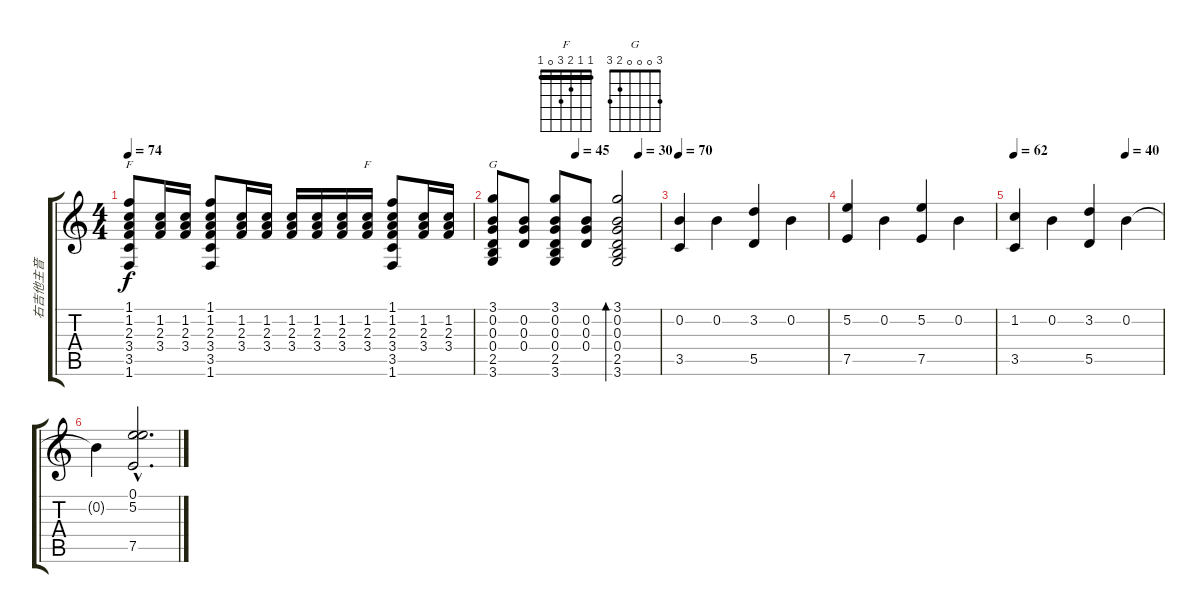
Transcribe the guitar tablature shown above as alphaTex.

\track ("右吉他主音" "右吉他主音") {instrument acousticguitarsteel}
\staff {score tabs}
\tuning (E4 B3 G3 D3 A2 E2) {hide}
\chord ("F" 1 1 2 3 3 1) {barre 1}
\chord ("F" 1 1 2 3 0 1) {barre 1}
\chord ("G" 3 0 0 0 2 3)
\ts (4 4)
\tempo 74
\clef g2
\ks c
(1.1 1.2 2.3 3.4 3.5 1.6).8{ch "F" dy f} (1.2 2.3 3.4).16 (1.2 2.3 3.4).16 (1.1 1.2 2.3 3.4 3.5 1.6).8 (1.2 2.3 3.4).16 (1.2 2.3 3.4).16 (1.2 2.3 3.4).16 (1.2 2.3 3.4).16 (1.2 2.3 3.4).16 (1.2 2.3 3.4).16{ch "F"} (1.1 1.2 2.3 3.4 3.5 1.6).8 (1.2 2.3 3.4).16 (1.2 2.3 3.4).16 |
\tempo (45 0.5)
\tempo (30 0.875)
(3.1 0.2 0.3 0.4 2.5 3.6).8{ch "G"} (0.2 0.3 0.4).8 (3.1 0.2 0.3 0.4 2.5 3.6).8 (0.2 0.3 0.4).8 (3.1 0.2 0.3 0.4 2.5 3.6).2{bd 120} |
\tempo 70
(0.2 3.5).4 0.2.4 (3.2 5.5).4 0.2.4 |
(5.2 7.5).4 0.2.4 (5.2 7.5).4 0.2.4 |
\tempo 62
\tempo (40 0.75)
(1.2 3.5).4 0.2.4 (3.2 5.5).4 0.2.4 |
0.2{t}.4 (0.1{hac} 5.2{hac} 7.5{hac}).2{d}
